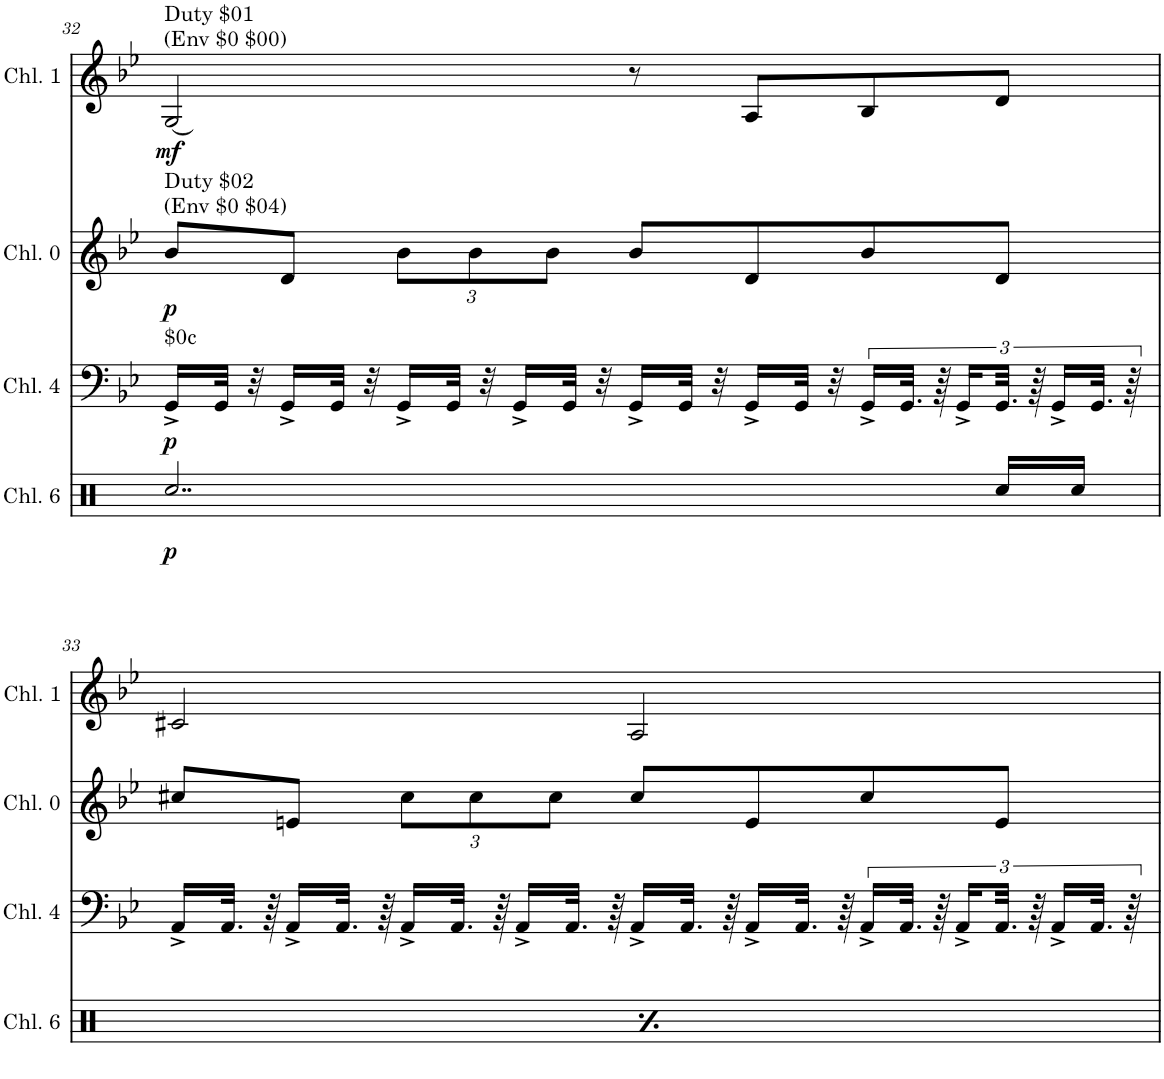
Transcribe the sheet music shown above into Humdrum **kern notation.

**kern	**dynam	**kern	**dynam	**kern	**dynam	**kern	**dynam
*part4	*part4	*part3	*part3	*part2	*part2	*part1	*part1
*staff4	*staff4	*staff3	*staff3	*staff2	*staff2	*staff1	*staff1
*I"Channel 6	*	*I"Channel 4	*	*I"Channel 0	*	*I"Channel 1	*
*I'Chl. 6	*	*I'Chl. 4	*	*I'Chl. 0	*	*I'Chl. 1	*
!!LO:PB:g=z
*clefX	*	*clefF4	*	*clefF4	*	*clefG2	*
*k[]	*	*k[b-e-]	*	*k[b-e-]	*	*k[b-e-]	*
*M4/4	*	*M4/4	*	*M4/4	*	*M4/4	*
*met(c)	*	*met(c)	*	*met(c)	*	*met(c)	*
=32	=32	=32	=32	=32	=32	=32	=32
!	!	!	!	!	!	!LO:TX:a:t=Duty $01	!
!	!	!	!	!	!	!LO:TX:a:t=(Env $0 $00)	!
!	!	!	!	!LO:TX:a:t=Duty $02	!	!	!
!	!	!	!	!LO:TX:a:t=(Env $0 $04)	!	!	!
!	!	!LO:TX:a:t=$0c	!	!	!	!	!
!	!LO:DY:b	!	!LO:DY:b	!	!LO:DY:b	!	!LO:DY:b
2..Rcc/	p	16GG^/LL	p	8b-/L	p	2G/	mf
.	.	32GG/JJk	.	.	.	.	.
.	.	32r	.	.	.	.	.
.	.	16GG^/LL	.	8d/J	.	.	.
.	.	32GG/JJk	.	.	.	.	.
.	.	32r	.	.	.	.	.
*	*	*	*	*Xbrackettup	*	*	*
.	.	16GG^/LL	.	12b-\L	.	.	.
.	.	32GG/JJk	.	.	.	.	.
.	.	.	.	12b-\	.	.	.
.	.	32r	.	.	.	.	.
.	.	16GG^/LL	.	.	.	.	.
.	.	.	.	12b-\J	.	.	.
.	.	32GG/JJk	.	.	.	.	.
.	.	32r	.	.	.	.	.
.	.	16GG^/LL	.	8b-/L	.	8r	.
.	.	32GG/JJk	.	.	.	.	.
.	.	32r	.	.	.	.	.
.	.	16GG^/LL	.	8d/	.	8A/L	.
.	.	32GG/JJk	.	.	.	.	.
.	.	32r	.	.	.	.	.
.	.	24GG^/LL	.	8b-/	.	8B-/	.
.	.	48.GG/JJk	.	.	.	.	.
.	.	96r	.	.	.	.	.
.	.	24GG^/LL	.	.	.	.	.
16Rcc/LL	.	48.GG/JJk	.	8d/J	.	8d/J	.
.	.	96r	.	.	.	.	.
.	.	24GG^/LL	.	.	.	.	.
16Rcc/JJ	.	.	.	.	.	.	.
.	.	48.GG/JJk	.	.	.	.	.
.	.	96r	.	.	.	.	.
!!LO:LB:g=z
=33	=33	=33	=33	=33	=33	=33	=33
!	!LO:DY:b	!	!	!	!	!	!
2..Rcc/	p	16AA^/LL	.	8cc#X/L	.	2c#X/	.
.	.	32.AA/JJk	.	.	.	.	.
.	.	64r	.	.	.	.	.
.	.	16AA^/LL	.	8en/J	.	.	.
.	.	32.AA/JJk	.	.	.	.	.
.	.	64r	.	.	.	.	.
.	.	16AA^/LL	.	12cc#\L	.	.	.
.	.	32.AA/JJk	.	.	.	.	.
.	.	.	.	12cc#\	.	.	.
.	.	64r	.	.	.	.	.
.	.	16AA^/LL	.	.	.	.	.
.	.	.	.	12cc#\J	.	.	.
.	.	32.AA/JJk	.	.	.	.	.
.	.	64r	.	.	.	.	.
.	.	16AA^/LL	.	8cc#/L	.	2A/	.
.	.	32.AA/JJk	.	.	.	.	.
.	.	64r	.	.	.	.	.
.	.	16AA^/LL	.	8e/	.	.	.
.	.	32.AA/JJk	.	.	.	.	.
.	.	64r	.	.	.	.	.
.	.	24AA^/LL	.	8cc#/	.	.	.
.	.	48.AA/JJk	.	.	.	.	.
.	.	96r	.	.	.	.	.
.	.	24AA^/LL	.	.	.	.	.
16Rcc/LL	.	48.AA/JJk	.	8e/J	.	.	.
.	.	96r	.	.	.	.	.
.	.	24AA^/LL	.	.	.	.	.
16Rcc/JJ	.	.	.	.	.	.	.
.	.	48.AA/JJk	.	.	.	.	.
.	.	96r	.	.	.	.	.
=	=	=	=	=	=	=	=
*-	*-	*-	*-	*-	*-	*-	*-
